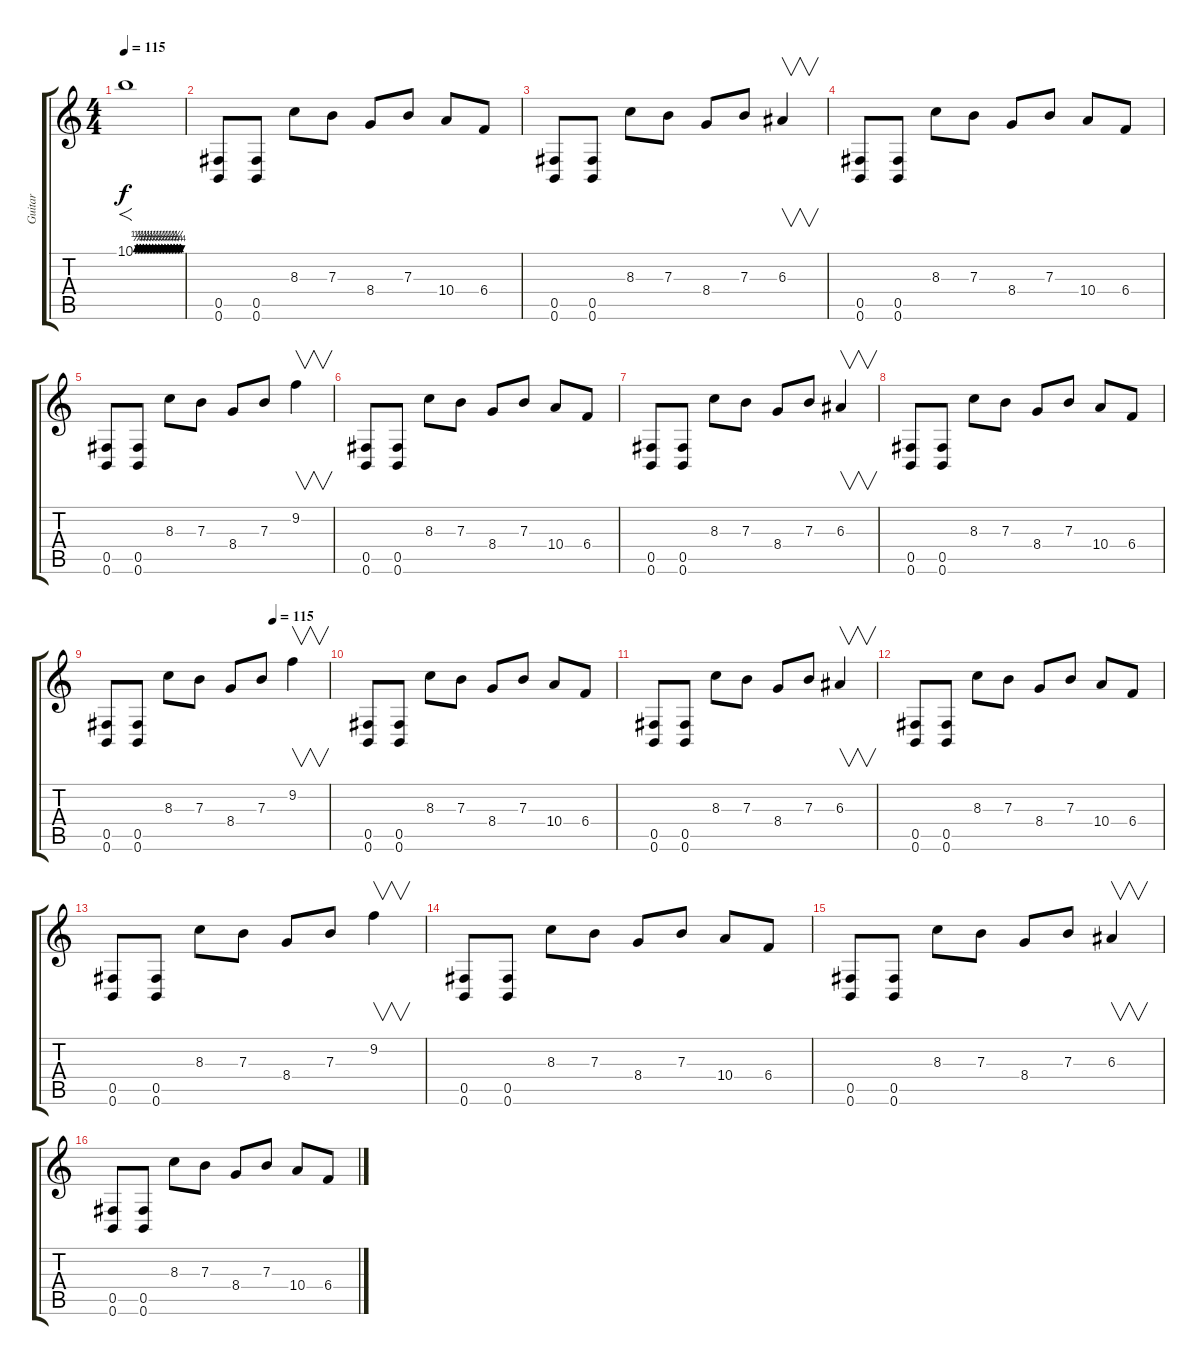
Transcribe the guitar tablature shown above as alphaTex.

\track ("Guitar" "Guitar") {instrument distortionguitar}
\staff {score tabs}
\tuning (Db4 Ab3 E3 B2 Gb2 B1) {hide}
\ts (4 4)
\tempo 115
\tempo 110
\tempo 115
\clef g2
\ks c
10.1{be (custom 0 0 2 1 4 0 6 1 8 0 10 1 12 0 14 1 16 0 18 1 20 0 22 1 24 0 26 1 28 0 30 1 32 0 34 1 36 0 38 1 40 0 42 1 44 0 46 1 48 0 50 1 52 0 54 1 56 0 58 1 60 0)}.1{f dy f volume 16 instrument guitarharmonics} |
(0.5 0.6).8{volume 13 instrument distortionguitar} (0.5 0.6).8 8.3.8 7.3.8 8.4.8 7.3.8 10.4.8 6.4.8 |
(0.5 0.6).8 (0.5 0.6).8 8.3.8 7.3.8 8.4.8 7.3.8 6.3.4{v} |
(0.5 0.6).8 (0.5 0.6).8 8.3.8 7.3.8 8.4.8 7.3.8 10.4.8 6.4.8 |
(0.5 0.6).8 (0.5 0.6).8 8.3.8 7.3.8 8.4.8 7.3.8 9.2.4{v} |
(0.5 0.6).8 (0.5 0.6).8 8.3.8 7.3.8 8.4.8 7.3.8 10.4.8 6.4.8 |
(0.5 0.6).8 (0.5 0.6).8 8.3.8 7.3.8 8.4.8 7.3.8 6.3.4{v} |
(0.5 0.6).8 (0.5 0.6).8 8.3.8 7.3.8 8.4.8 7.3.8 10.4.8 6.4.8 |
\tempo (115 0.75)
(0.5 0.6).8 (0.5 0.6).8 8.3.8 7.3.8 8.4.8 7.3.8 9.2.4{v} |
(0.5 0.6).8 (0.5 0.6).8 8.3.8 7.3.8 8.4.8 7.3.8 10.4.8 6.4.8 |
(0.5 0.6).8 (0.5 0.6).8 8.3.8 7.3.8 8.4.8 7.3.8 6.3.4{v} |
(0.5 0.6).8 (0.5 0.6).8 8.3.8 7.3.8 8.4.8 7.3.8 10.4.8 6.4.8 |
(0.5 0.6).8 (0.5 0.6).8 8.3.8 7.3.8 8.4.8 7.3.8 9.2.4{v} |
(0.5 0.6).8 (0.5 0.6).8 8.3.8 7.3.8 8.4.8 7.3.8 10.4.8 6.4.8 |
(0.5 0.6).8 (0.5 0.6).8 8.3.8 7.3.8 8.4.8 7.3.8 6.3.4{v} |
(0.5 0.6).8 (0.5 0.6).8 8.3.8 7.3.8 8.4.8 7.3.8 10.4.8 6.4.8
